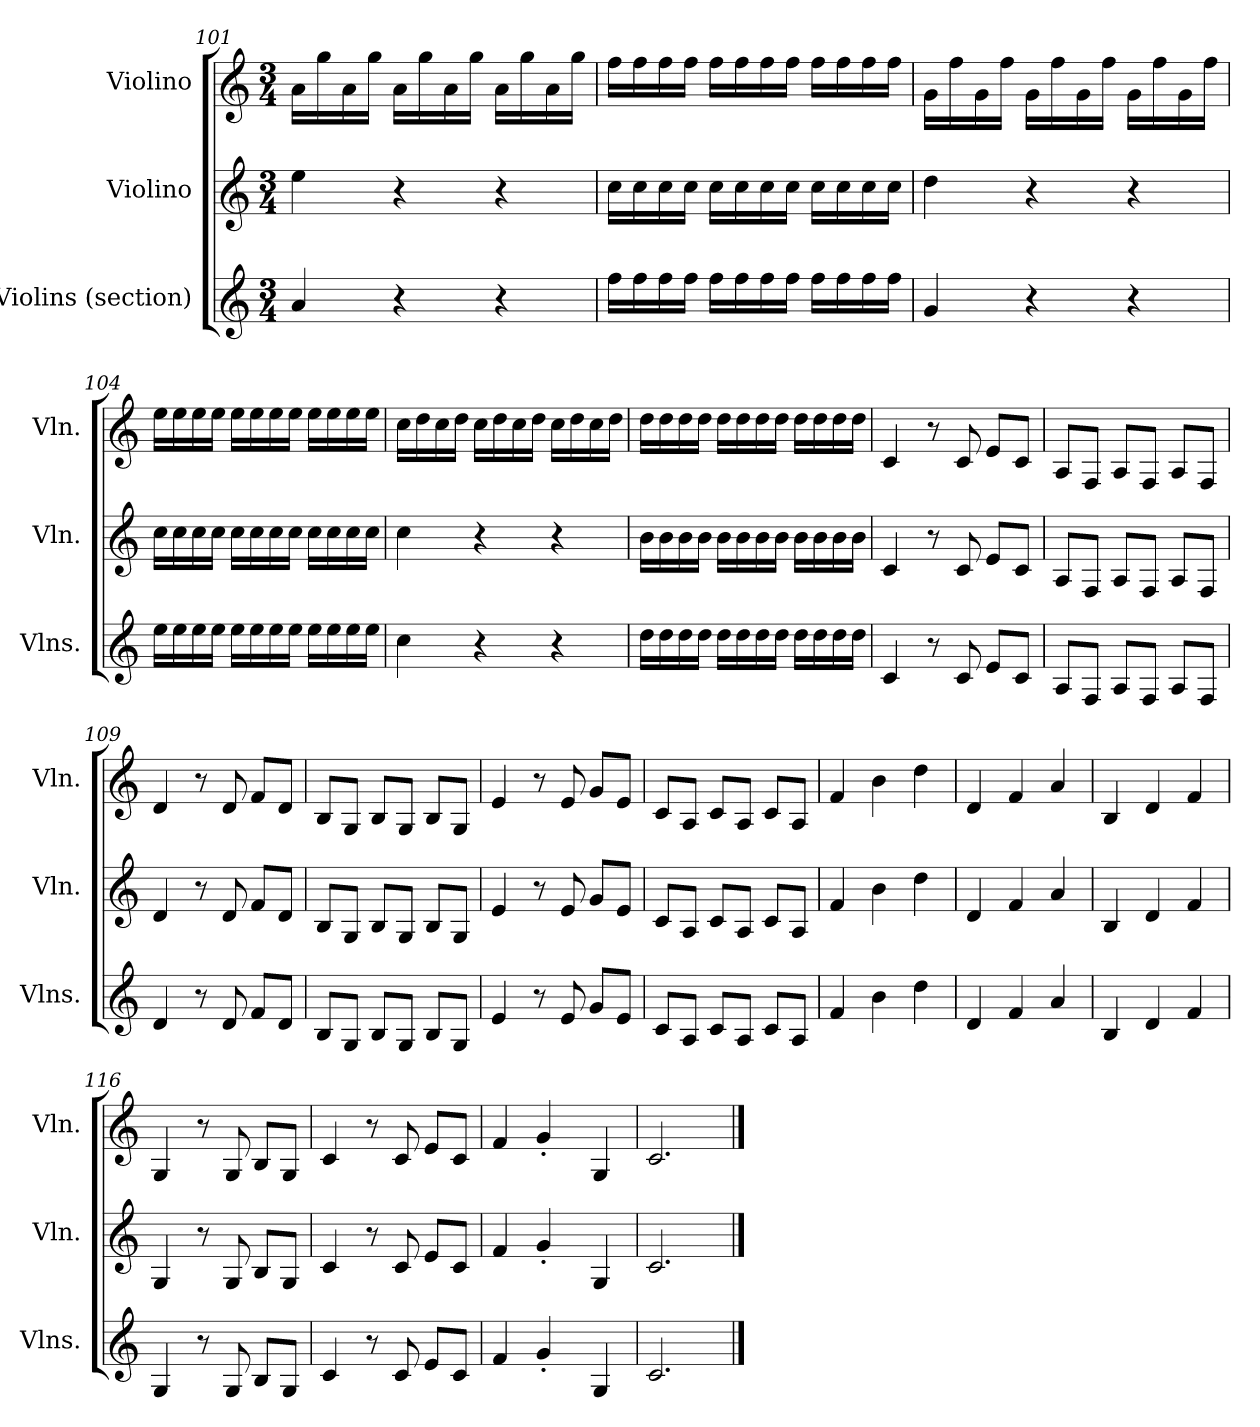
**kern	**kern	**kern
*part3	*part2	*part1
*staff3	*staff2	*staff1
*I"Violins (section)	*I"Violino	*I"Violino
*I'Vlns.	*I'Vln.	*I'Vln.
*clefG2	*clefG2	*clefG2
*k[]	*k[]	*k[]
*M3/4	*M3/4	*M3/4
=101	=101	=101
4a/	4ee\	16a\LL
.	.	16gg\
.	.	16a\
.	.	16gg\JJ
4r	4r	16a\LL
.	.	16gg\
.	.	16a\
.	.	16gg\JJ
4r	4r	16a\LL
.	.	16gg\
.	.	16a\
.	.	16gg\JJ
=102	=102	=102
16ff\LL	16cc\LL	16ff\LL
16ff\	16cc\	16ff\
16ff\	16cc\	16ff\
16ff\JJ	16cc\JJ	16ff\JJ
16ff\LL	16cc\LL	16ff\LL
16ff\	16cc\	16ff\
16ff\	16cc\	16ff\
16ff\JJ	16cc\JJ	16ff\JJ
16ff\LL	16cc\LL	16ff\LL
16ff\	16cc\	16ff\
16ff\	16cc\	16ff\
16ff\JJ	16cc\JJ	16ff\JJ
!!LO:PB:g=z
=103	=103	=103
4g/	4dd\	16g\LL
.	.	16ff\
.	.	16g\
.	.	16ff\JJ
4r	4r	16g\LL
.	.	16ff\
.	.	16g\
.	.	16ff\JJ
4r	4r	16g\LL
.	.	16ff\
.	.	16g\
.	.	16ff\JJ
=104	=104	=104
16ee\LL	16cc\LL	16ee\LL
16ee\	16cc\	16ee\
16ee\	16cc\	16ee\
16ee\JJ	16cc\JJ	16ee\JJ
16ee\LL	16cc\LL	16ee\LL
16ee\	16cc\	16ee\
16ee\	16cc\	16ee\
16ee\JJ	16cc\JJ	16ee\JJ
16ee\LL	16cc\LL	16ee\LL
16ee\	16cc\	16ee\
16ee\	16cc\	16ee\
16ee\JJ	16cc\JJ	16ee\JJ
=105	=105	=105
4cc\	4cc\	16cc\LL
.	.	16dd\
.	.	16cc\
.	.	16dd\JJ
4r	4r	16cc\LL
.	.	16dd\
.	.	16cc\
.	.	16dd\JJ
4r	4r	16cc\LL
.	.	16dd\
.	.	16cc\
.	.	16dd\JJ
!!LO:LB:g=z
=106	=106	=106
16dd\LL	16b\LL	16dd\LL
16dd\	16b\	16dd\
16dd\	16b\	16dd\
16dd\JJ	16b\JJ	16dd\JJ
16dd\LL	16b\LL	16dd\LL
16dd\	16b\	16dd\
16dd\	16b\	16dd\
16dd\JJ	16b\JJ	16dd\JJ
16dd\LL	16b\LL	16dd\LL
16dd\	16b\	16dd\
16dd\	16b\	16dd\
16dd\JJ	16b\JJ	16dd\JJ
=107	=107	=107
4c/	4c/	4c/
8r	8r	8r
8c/	8c/	8c/
8e/L	8e/L	8e/L
8c/J	8c/J	8c/J
=108	=108	=108
8A/L	8A/L	8A/L
8F/J	8F/J	8F/J
8A/L	8A/L	8A/L
8F/J	8F/J	8F/J
8A/L	8A/L	8A/L
8F/J	8F/J	8F/J
=109	=109	=109
4d/	4d/	4d/
8r	8r	8r
8d/	8d/	8d/
8f/L	8f/L	8f/L
8d/J	8d/J	8d/J
=110	=110	=110
8B/L	8B/L	8B/L
8G/J	8G/J	8G/J
8B/L	8B/L	8B/L
8G/J	8G/J	8G/J
8B/L	8B/L	8B/L
8G/J	8G/J	8G/J
!!LO:LB:g=z
=111	=111	=111
4e/	4e/	4e/
8r	8r	8r
8e/	8e/	8e/
8g/L	8g/L	8g/L
8e/J	8e/J	8e/J
=112	=112	=112
8c/L	8c/L	8c/L
8A/J	8A/J	8A/J
8c/L	8c/L	8c/L
8A/J	8A/J	8A/J
8c/L	8c/L	8c/L
8A/J	8A/J	8A/J
=113	=113	=113
4f/	4f/	4f/
4b\	4b\	4b\
4dd\	4dd\	4dd\
=114	=114	=114
4d/	4d/	4d/
4f/	4f/	4f/
4a/	4a/	4a/
=115	=115	=115
4B/	4B/	4B/
4d/	4d/	4d/
4f/	4f/	4f/
=116	=116	=116
4G/	4G/	4G/
8r	8r	8r
8G/	8G/	8G/
8B/L	8B/L	8B/L
8G/J	8G/J	8G/J
!!LO:LB:g=z
=117	=117	=117
4c/	4c/	4c/
8r	8r	8r
8c/	8c/	8c/
8e/L	8e/L	8e/L
8c/J	8c/J	8c/J
=118	=118	=118
*	*	*^
4f/	4f/	4f/	4.ryy
4g'/	4g'/	4g'/	.
*	*	*MM100	*
.	.	.	4.ryy
4G/	4G/	4G/	.
*	*	*v	*v
=119	=119	=119
2.c/	2.c/	2.c/
==	==	==
*-	*-	*-
